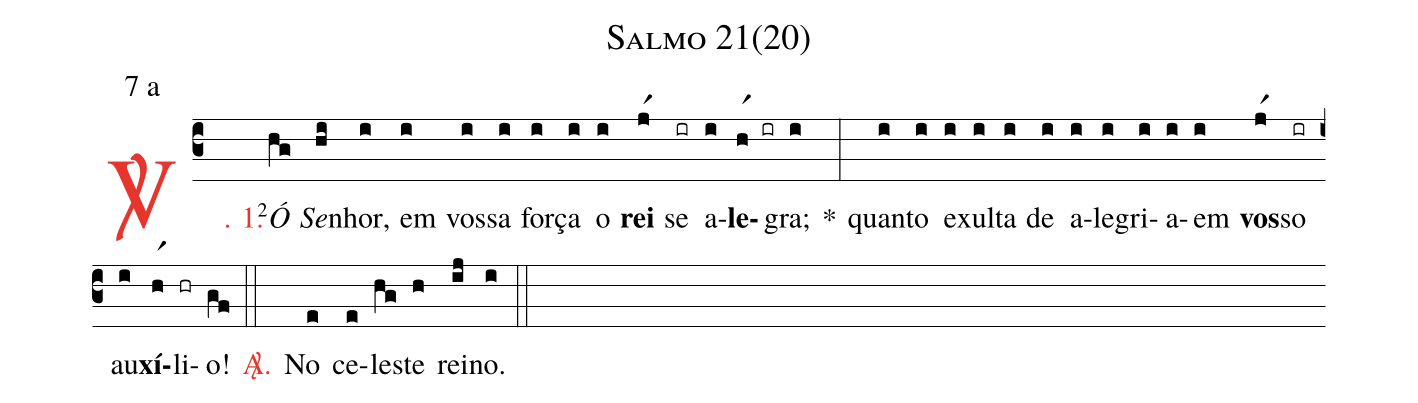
name: Salmo 21(20);
mode: 7;
mode-differentia: a;
%%
(c3)

<c><sp>V/</sp>. 1.</c>() <v>\VSup{2}</v><i>Ó</i>(hg) <i>Se</i>(hi)nhor,(i) em(i) vos(i)sa(i) for(i)ça(i) o(i) <b>rei</b>(jr1) se(ir) a(i)<b>le</b>(hr1 ir)gra;(i) *(:) quan(i)to(i) e(i)xul(i)ta(i) de(i) a(i)le(i)gri(i)a(i)em(i) <b>vos</b>(jr1)so(ir) au(i)<b>xí</b>(hr1)li(hr)o!(gf) (::)

<nlba><c><sp>A/</sp>.</c>() No</nlba>(e) ce(e)les(hg)te(h) rei(ij)no.(i) (::)
